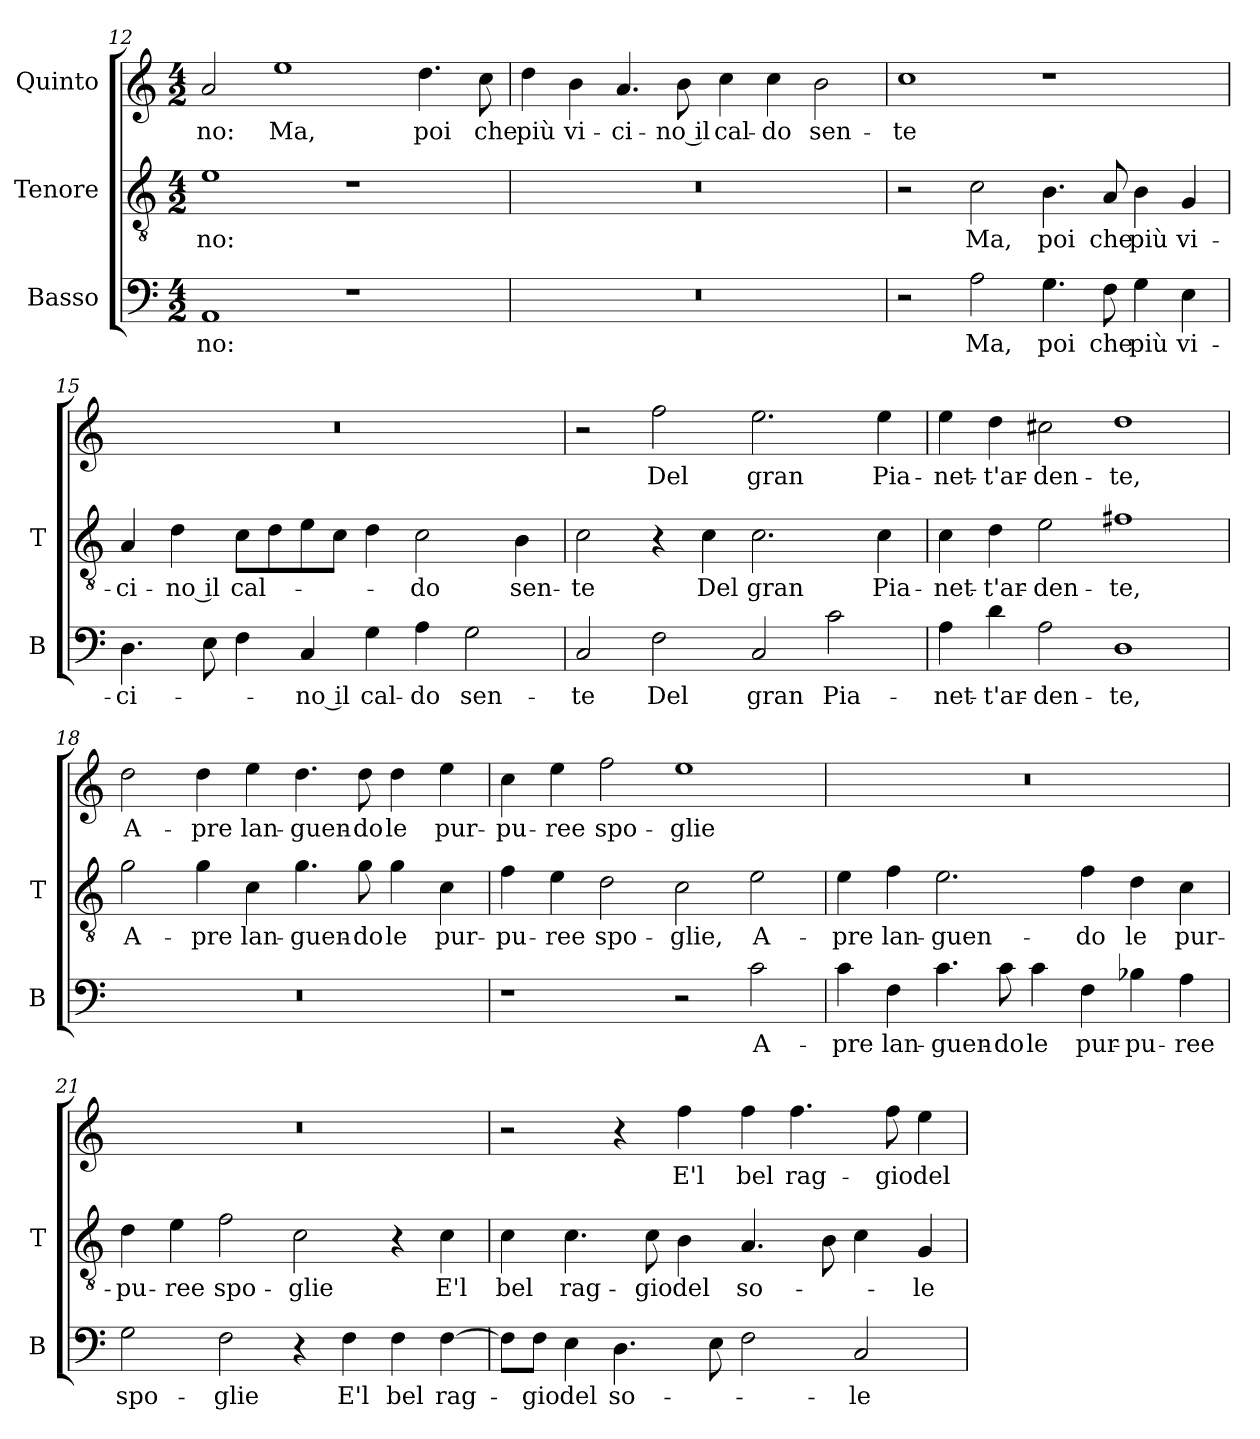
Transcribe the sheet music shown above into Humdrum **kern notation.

**kern	**text	**kern	**text	**kern	**text
*part3	*part3	*part2	*part2	*part1	*part1
*staff3	*staff3	*staff2	*staff2	*staff1	*staff1
*I"Basso	*	*I"Tenore	*	*I"Quinto	*
*I'B	*	*I'T	*	*	*
*clefF4	*	*clefGv2	*	*clefG2	*
*k[]	*	*k[]	*	*k[]	*
*C:	*	*C:	*	*C:	*
*M4/2	*	*M4/2	*	*M4/2	*
=12	=12	=12	=12	=12	=12
1AA	-no:	1e	-no:	2a	-no:
.	.	.	.	1ee	Ma,
1r	.	1r	.	.	.
.	.	.	.	4.dd	poi
.	.	.	.	8cc	che
=13	=13	=13	=13	=13	=13
0r	.	0r	.	4dd	più
.	.	.	.	4b	vi-
.	.	.	.	4.a	-ci-
.	.	.	.	8b	-no il
.	.	.	.	4cc	cal-
.	.	.	.	4cc	-do
.	.	.	.	2b	sen-
=14	=14	=14	=14	=14	=14
2r	.	2r	.	1cc	-te
2A	Ma,	2c	Ma,	.	.
4.G	poi	4.B	poi	1r	.
8F	che	8A	che	.	.
4G	più	4B	più	.	.
4E	vi-	4G	vi-	.	.
=15	=15	=15	=15	=15	=15
4.D	-ci-	4A	-ci-	0r	.
.	.	4d	-no il	.	.
8E	.	.	.	.	.
4F	.	8cL	cal-	.	.
.	.	8d	.	.	.
4C	-no il	8e	.	.	.
.	.	8cJ	.	.	.
4G	cal-	4d	.	.	.
4A	-do	2c	-do	.	.
2G	sen-	.	.	.	.
.	.	4B	sen-	.	.
=16	=16	=16	=16	=16	=16
2C	-te	2c	-te	2r	.
2F	Del	4r	.	2ff	Del
.	.	4c	Del	.	.
2C	gran	2.c	gran	2.ee	gran
2c	Pia-	.	.	.	.
.	.	4c	Pia-	4ee	Pia-
=17	=17	=17	=17	=17	=17
4A	-net-	4c	-net-	4ee	-net-
4d	-t'ar-	4d	-t'ar-	4dd	-t'ar-
2A	-den-	2e	-den-	2cc#X	-den-
1D	-te,	1f#X	-te,	1dd	-te,
=18	=18	=18	=18	=18	=18
0r	.	2g	A-	2dd	A-
.	.	4g	-pre	4dd	-pre
.	.	4c	lan-	4ee	lan-
.	.	4.g	-guen-	4.dd	-guen-
.	.	8g	-do	8dd	-do
.	.	4g	le	4dd	le
.	.	4c	pur-	4ee	pur-
=19	=19	=19	=19	=19	=19
1r	.	4f	-pu-	4cc	-pu-
.	.	4e	-ree	4ee	-ree
.	.	2d	spo-	2ff	spo-
2r	.	2c	-glie,	1ee	-glie
2c	A-	2e	A-	.	.
=20	=20	=20	=20	=20	=20
4c	-pre	4e	-pre	0r	.
4F	lan-	4f	lan-	.	.
4.c	-guen-	2.e	-guen-	.	.
8c	-do	.	.	.	.
4c	le	.	.	.	.
4F	pur-	4f	-do	.	.
4B-X	-pu-	4d	le	.	.
4A	-ree	4c	pur-	.	.
=21	=21	=21	=21	=21	=21
2G	spo-	4d	-pu-	0r	.
.	.	4e	-ree	.	.
2F	-glie	2f	spo-	.	.
4r	.	2c	-glie	.	.
4F	E'l	.	.	.	.
4F	bel	4r	.	.	.
[4F	rag-	4c	E'l	.	.
=22	=22	=22	=22	=22	=22
8FL]	.	4c	bel	2r	.
8FJ	-gio	.	.	.	.
4E	del	4.c	rag-	.	.
4.D	so-	.	.	4r	.
.	.	8c	-gio	.	.
.	.	4B	del	4ff	E'l
8E	.	.	.	.	.
2F	.	4.A	so-	4ff	bel
.	.	.	.	4.ff	rag-
.	.	8B	.	.	.
2C	-le	4c	.	.	.
.	.	.	.	8ff	-gio
.	.	4G	-le	4ee	del
=	=	=	=	=	=
*-	*-	*-	*-	*-	*-
